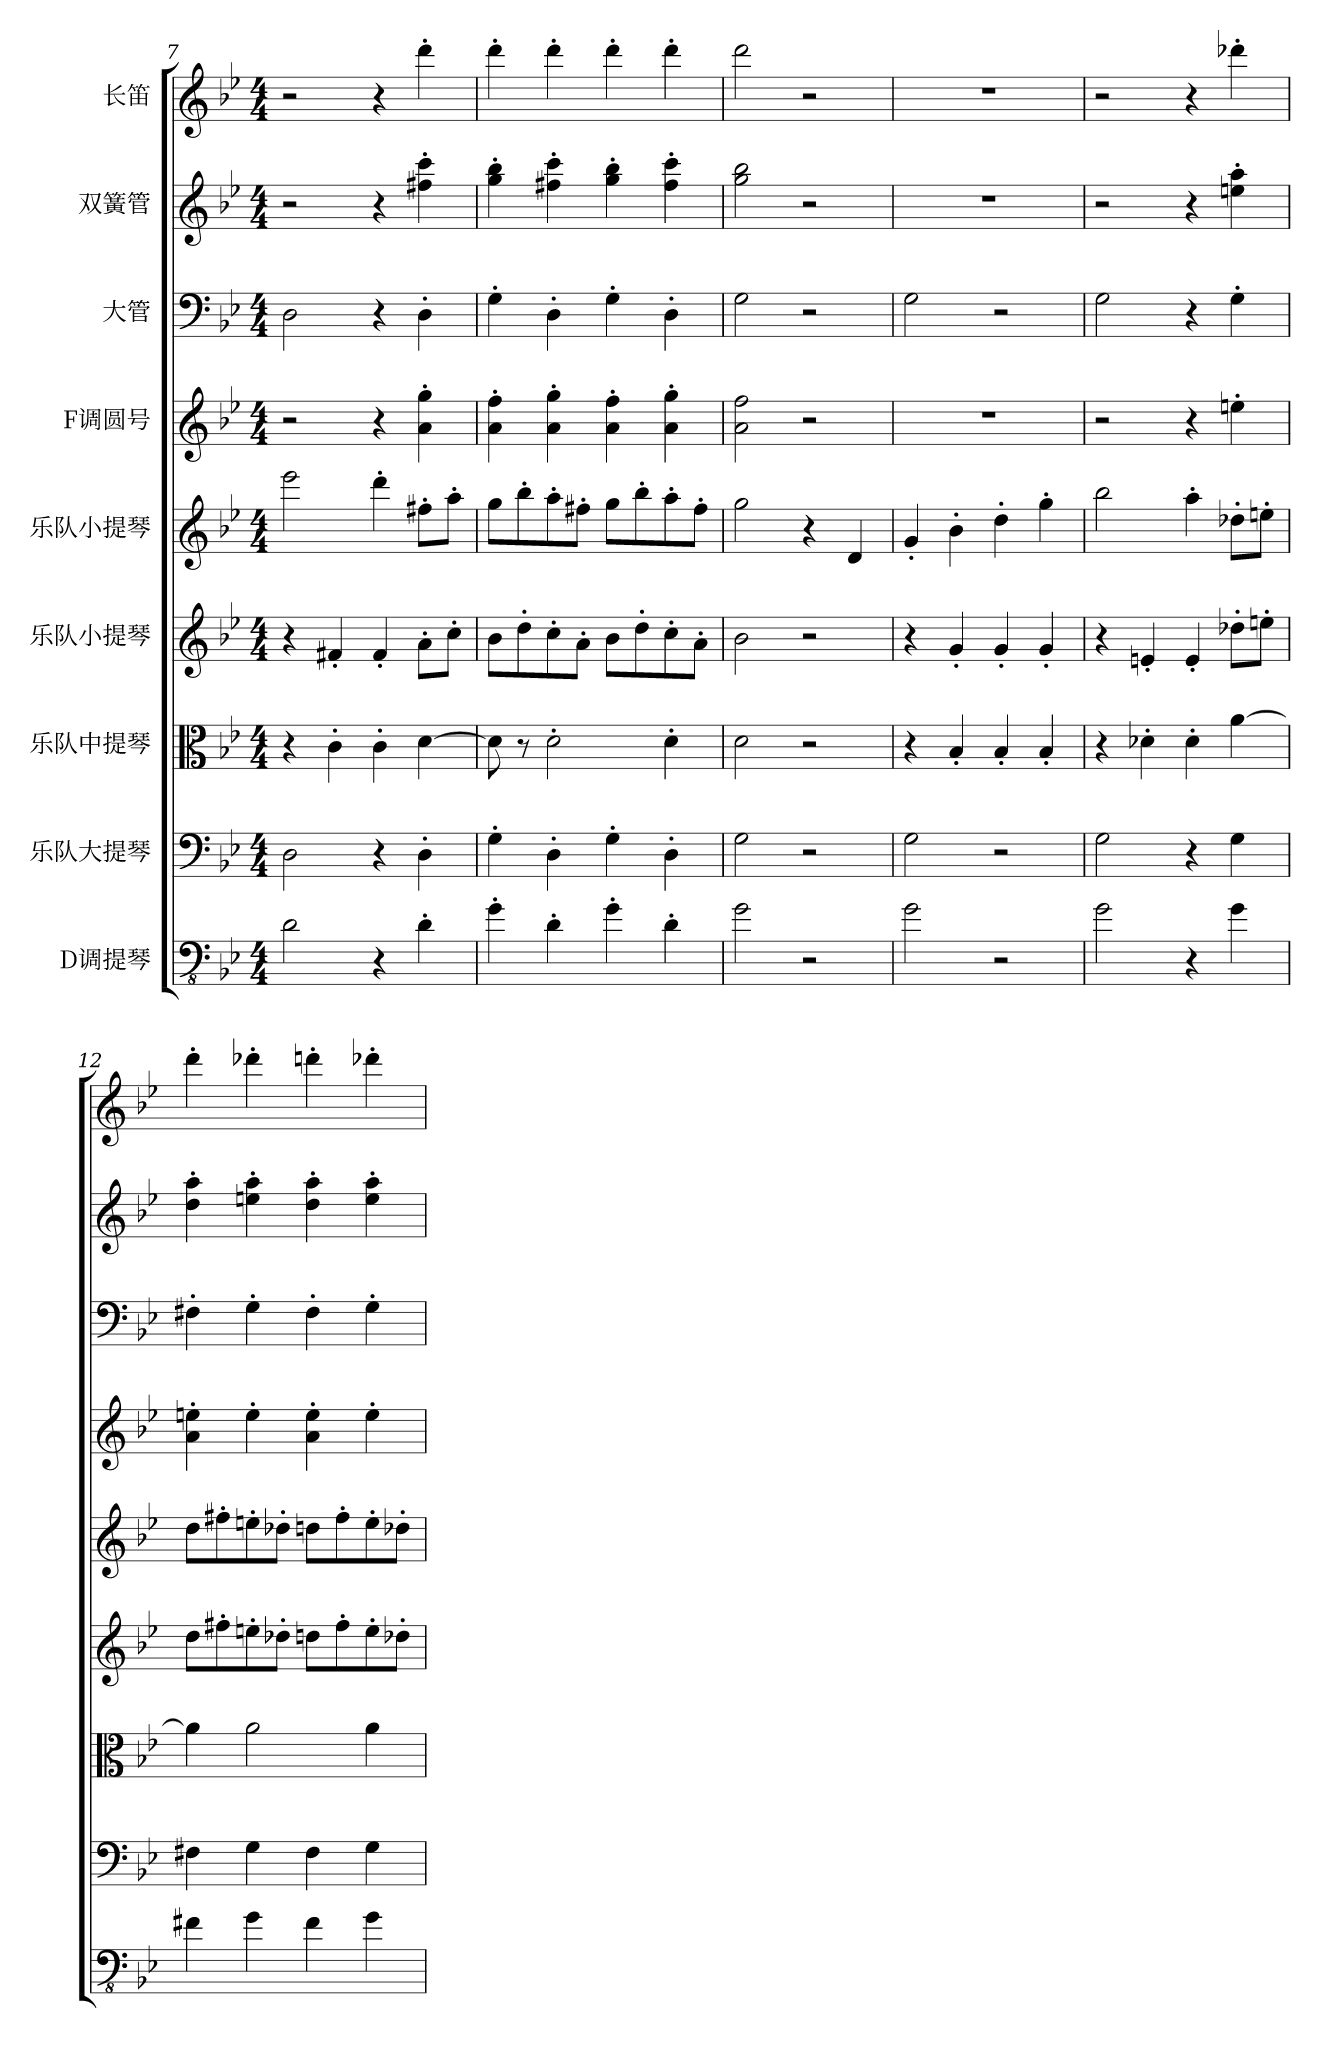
**kern	**kern	**kern	**kern	**kern	**kern	**kern	**kern	**kern
*part9	*part8	*part7	*part6	*part5	*part4	*part3	*part2	*part1
*staff9	*staff8	*staff7	*staff6	*staff5	*staff4	*staff3	*staff2	*staff1
*I"D调提琴	*I"乐队大提琴	*I"乐队中提琴	*I"乐队小提琴	*I"乐队小提琴	*I"F调圆号	*I"大管	*I"双簧管	*I"长笛
*clefFv4	*clefF4	*clefC3	*clefG2	*clefG2	*clefG2	*clefF4	*clefG2	*clefG2
*ITrd7c12	*	*	*	*	*ITrd4c7	*	*	*
*k[b-e-]	*k[b-e-]	*k[b-e-]	*k[b-e-]	*k[b-e-]	*k[b-e-a-]	*k[b-e-]	*k[b-e-]	*k[b-e-]
*M4/4	*M4/4	*M4/4	*M4/4	*M4/4	*M4/4	*M4/4	*M4/4	*M4/4
=7	=7	=7	=7	=7	=7	=7	=7	=7
2DD\	2D\	4r	4r	2eee-\	2r	2D\	2r	2r
.	.	4c'\	4f#X'/	.	.	.	.	.
4r	4r	4c'\	4f#'/	4ddd'\	4r	4r	4r	4r
4DD'\	4D'\	[4d\	8a'\L	8ff#X'\L	4d\' 4cc\'	4D'\	4ff#X\' 4ccc\'	4ddd'\
.	.	.	8cc'\J	8aa'\J	.	.	.	.
=8	=8	=8	=8	=8	=8	=8	=8	=8
4GG'\	4G'\	8d\]	8b-\L	8gg\L	4d\' 4b-\'	4G'\	4gg\' 4bb-\'	4ddd'\
.	.	8r	8dd'\	8bb-'\	.	.	.	.
4DD'\	4D'\	2d'\	8cc'\	8aa'\	4d\' 4cc\'	4D'\	4ff#X\' 4ccc\'	4ddd'\
.	.	.	8a'\J	8ff#X'\J	.	.	.	.
4GG'\	4G'\	.	8b-\L	8gg\L	4d\' 4b-\'	4G'\	4gg\' 4bb-\'	4ddd'\
.	.	.	8dd'\	8bb-'\	.	.	.	.
4DD'\	4D'\	4d'\	8cc'\	8aa'\	4d\' 4cc\'	4D'\	4ff#\' 4ccc\'	4ddd'\
.	.	.	8a'\J	8ff#'\J	.	.	.	.
=9	=9	=9	=9	=9	=9	=9	=9	=9
2GG\	2G\	2d\	2b-\	2gg\	2d\ 2b-\	2G\	2gg\ 2bb-\	2ddd\
2r	2r	2r	2r	4r	2r	2r	2r	2r
.	.	.	.	4d/	.	.	.	.
=10	=10	=10	=10	=10	=10	=10	=10	=10
2GG\	2G\	4r	4r	4g'/	1r	2G\	1r	1r
.	.	4B-'/	4g'/	4b-'\	.	.	.	.
2r	2r	4B-'/	4g'/	4dd'\	.	2r	.	.
.	.	4B-'/	4g'/	4gg'\	.	.	.	.
=11	=11	=11	=11	=11	=11	=11	=11	=11
2GG\	2G\	4r	4r	2bb-\	2r	2G\	2r	2r
.	.	4d-X'\	4en'/	.	.	.	.	.
4r	4r	4d-'\	4e'/	4aa'\	4r	4r	4r	4r
4GG\	4G\	[4a\	8dd-X'\L	8dd-X'\L	4an'\	4G'\	4een\' 4aa\'	4ddd-X'\
.	.	.	8een'\J	8een'\J	.	.	.	.
!!LO:PB:g=z
=12	=12	=12	=12	=12	=12	=12	=12	=12
4FF#X\	4F#X\	4a\]	8dd\L	8dd\L	4d\' 4an\'	4F#X'\	4dd\' 4aa\'	4ddd'\
.	.	.	8ff#X'\	8ff#X'\	.	.	.	.
4GG\	4G\	2a\	8een'\	8een'\	4a'\	4G'\	4een\' 4aa\'	4ddd-X'\
.	.	.	8dd-X'\J	8dd-X'\J	.	.	.	.
4FF#\	4F#\	.	8ddn\L	8ddn\L	4d\' 4a\'	4F#'\	4dd\' 4aa\'	4dddn'\
.	.	.	8ff#'\	8ff#'\	.	.	.	.
4GG\	4G\	4a\	8ee'\	8ee'\	4a'\	4G'\	4ee\' 4aa\'	4ddd-X'\
.	.	.	8dd-X'\J	8dd-X'\J	.	.	.	.
=	=	=	=	=	=	=	=	=
*-	*-	*-	*-	*-	*-	*-	*-	*-
